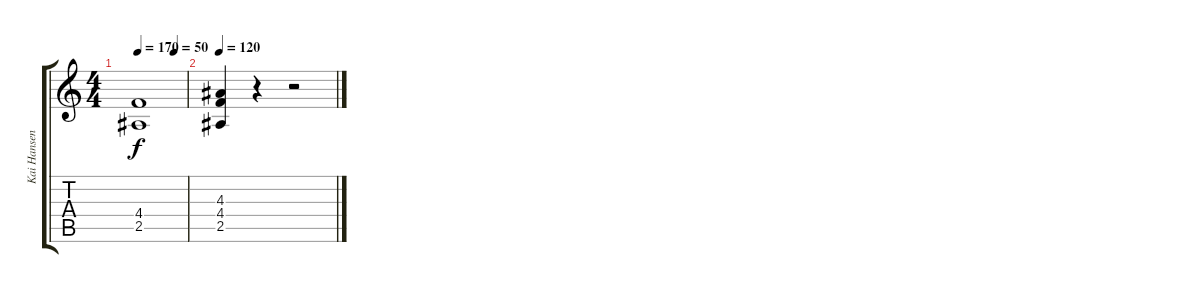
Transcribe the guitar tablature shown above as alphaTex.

\track ("Kai Hansen - Guitar" "Kai Hansen") {instrument distortionguitar}
\staff {score tabs}
\tuning (Eb4 Bb3 Gb3 Db3 Ab2 Eb2) {hide}
\ts (4 4)
\tempo 170
\tempo (50 0.75)
\clef g2
\ks c
(4.4{t} 2.5{t}).1{dy f} |
\tempo 120
(4.3 4.4 2.5).4 r.4 r.2
